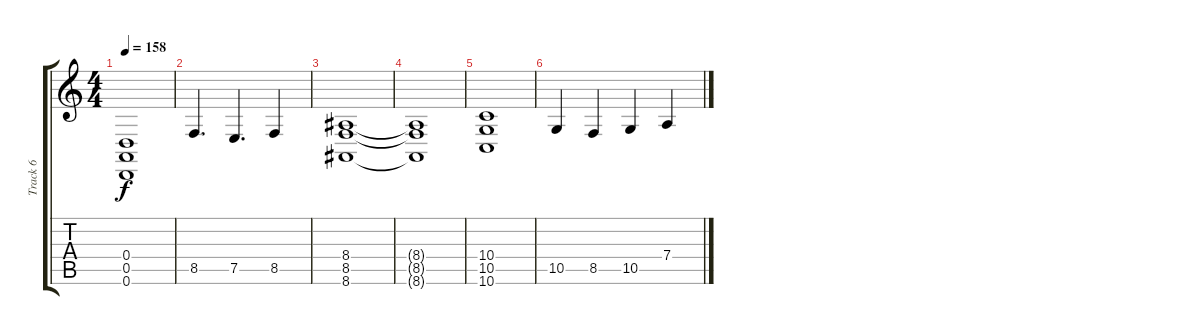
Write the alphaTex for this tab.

\track ("Track 6" "Track 6") {instrument stringensemble1}
\staff {score tabs}
\tuning (E4 B3 G3 D3 A2 D2) {hide}
\ts (4 4)
\tempo 158
\clef g2
\ks c
(0.4 0.5 0.6).1{dy f} |
8.5.4{d} 7.5.4{d} 8.5.4 |
(8.4 8.5 8.6).1 |
(8.4{t} 8.5{t} 8.6{t}).1 |
(10.4 10.5 10.6).1 |
10.5.4 8.5.4 10.5.4 7.4.4
